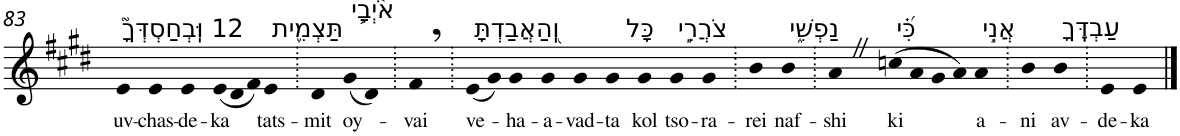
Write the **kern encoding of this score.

**kern	**text
*part1	*part1
*staff1	*staff1
*I"Piano	*
*I'Pno	*
!!LO:PB:g=z
*clefG2	*
*k[f#c#g#d#]	*
*E:	*
=83	=83
!LO:TX:a:t=12 וּֽבְחַסְדְּךָ֮	!
!	!LO:LY:b
4e	uv-
!	!LO:LY:b
4e	-chas-
!	!LO:LY:b
4e	-de-
*Xtuplet	*
!	!LO:LY:b
(12e	-ka
12d#	.
12f#)	.
!LO:TX:a:t=תַּצְמִ֪ית	!
!	!LO:LY:b
4e	tats-
=84.	=84.
!	!LO:LY:b
4d#	-mit
!LO:TX:a:t=אֹ֫יְבָ֥י	!
!	!LO:LY:b
(8g#	oy-
8d#)	.
=85.	=85.
!	!LO:LY:b
4f#,	-vai
=86.	=86.
!LO:TX:a:t=וְֽ֭הַאֲבַדְתָּ	!
!	!LO:LY:b
(8e	ve-
8g#)	.
!	!LO:LY:b
4g#	-ha-
!	!LO:LY:b
4g#	-a-
!	!LO:LY:b
4g#	-vad-
!	!LO:LY:b
4g#	-ta
!LO:TX:a:t=כָּל	!
!	!LO:LY:b
4g#	kol
!LO:TX:a:t=צֹרֲרֵ֣י	!
!	!LO:LY:b
4g#	tso-
!	!LO:LY:b
4g#	-ra-
=87.	=87.
!	!LO:LY:b
4b	-rei
!LO:TX:a:t=נַפְשִׁ֑י	!
!	!LO:LY:b
4b	naf-
=88.	=88.
!	!LO:LY:b
4aZ	-shi
!LO:TX:a:t=כִּ֝֗י	!
!	!LO:LY:b
(8ccn	ki
8a	.
8g#	.
8a)	.
!LO:TX:a:t=אֲנִ֣י	!
!	!LO:LY:b
4a	a-
=89.	=89.
!	!LO:LY:b
4b	-ni
!LO:TX:a:t=עַבְדֶּֽךָ	!
!	!LO:LY:b
4b	av-
=90.	=90.
!	!LO:LY:b
4e	-de-
!	!LO:LY:b
4e	-ka
==	==
*-	*-
